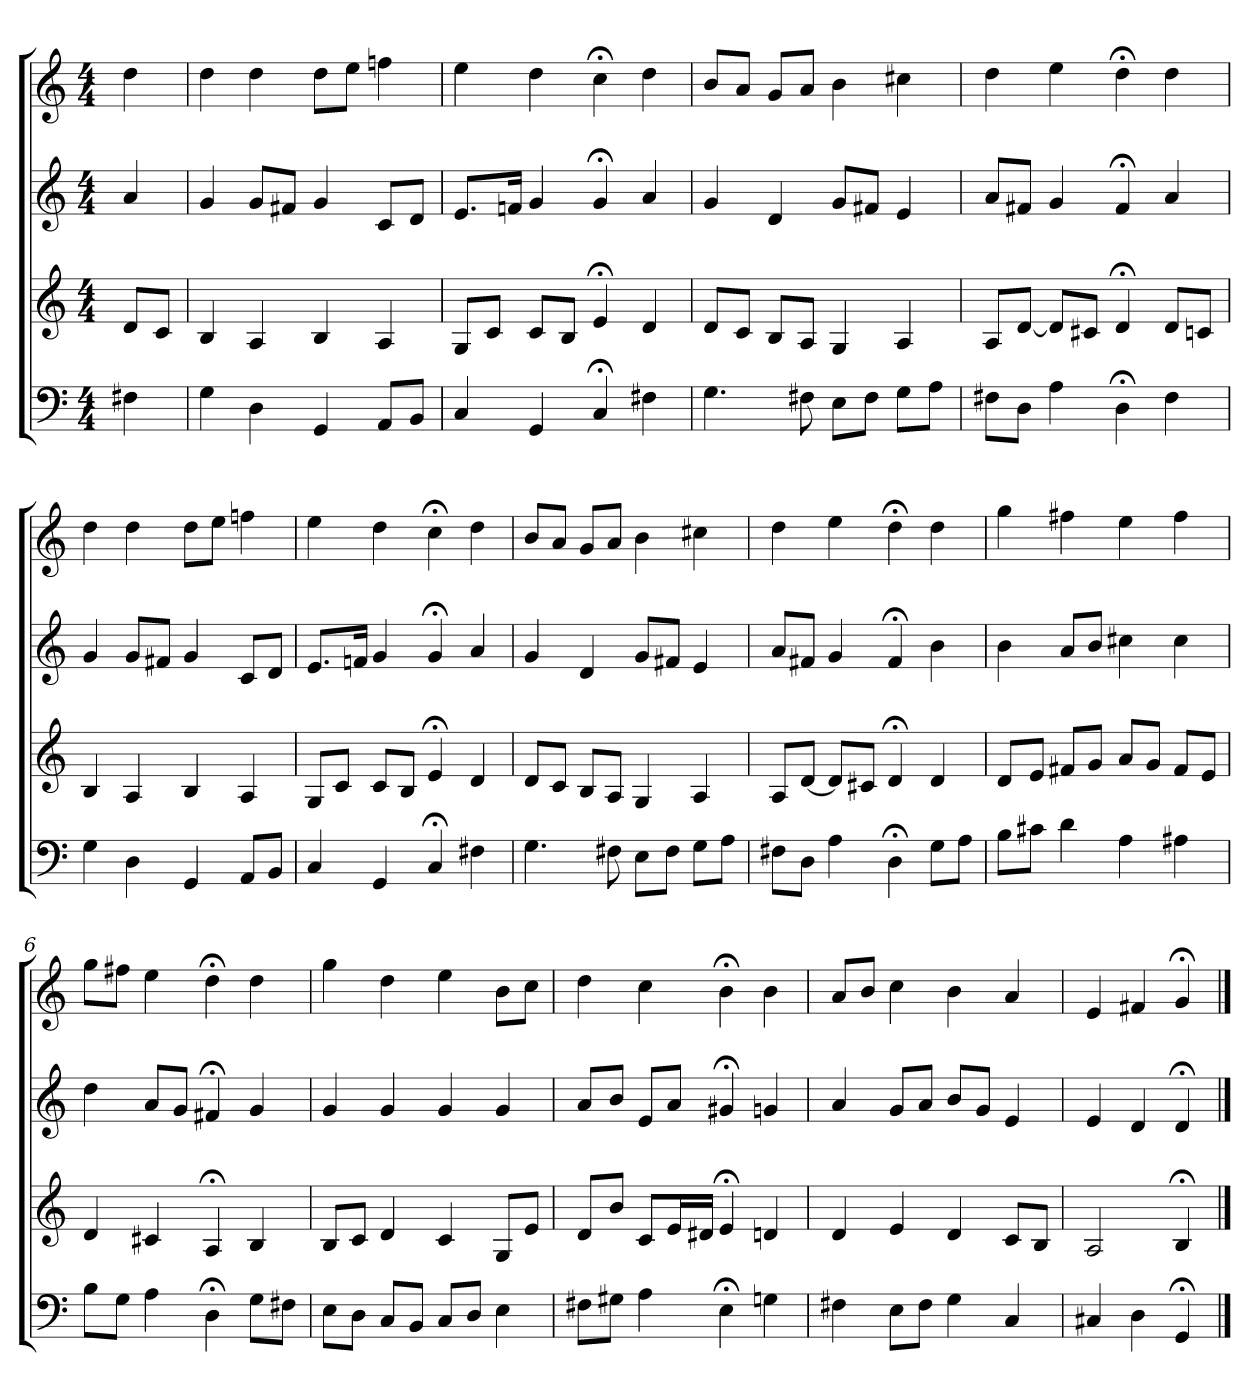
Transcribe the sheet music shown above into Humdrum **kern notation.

**kern	**kern	**kern	**kern
*part4	*part3	*part2	*part1
*staff4	*staff3	*staff2	*staff1
*M4/4	*M4/4	*M4/4	*M4/4
=	=	=	=
4F#X	8dL	4a	4dd
.	8cJ	.	.
=1	=1	=1	=1
4G	4B	4g	4dd
4D	4A	8gL	4dd
.	.	8f#XJ	.
4GG	4B	4g	8ddL
.	.	.	8eeJ
8AAL	4A	8cL	4ffn
8BBJ	.	8dJ	.
=2	=2	=2	=2
4C	8GL	8.eL	4ee
.	8cJ	.	.
.	.	16fnJk	.
4GG	8cL	4g	4dd
.	8BJ	.	.
4C;<	4e;<	4g;<	4cc;<
4F#X	4d	4a	4dd
=3	=3	=3	=3
4.G	8dL	4g	8bL
.	8cJ	.	8aJ
.	8BL	4d	8gL
8F#X	8AJ	.	8aJ
8EL	4G	8gL	4b
8F#J	.	8f#XJ	.
8GL	4A	4e	4cc#X
8AJ	.	.	.
=4	=4	=4	=4
8F#XL	8AL	8aL	4dd
8DJ	[8dJ	8f#XJ	.
4A	8dL]	4g	4ee
.	8c#XJ	.	.
4D;<	4d;<	4f#;<	4dd;<
4F#	8dL	4a	4dd
.	8cnJ	.	.
=1	=1	=1	=1
4G	4B	4g	4dd
4D	4A	8gL	4dd
.	.	8f#XJ	.
4GG	4B	4g	8ddL
.	.	.	8eeJ
8AAL	4A	8cL	4ffn
8BBJ	.	8dJ	.
=2	=2	=2	=2
4C	8GL	8.eL	4ee
.	8cJ	.	.
.	.	16fnJk	.
4GG	8cL	4g	4dd
.	8BJ	.	.
4C;<	4e;<	4g;<	4cc;<
4F#X	4d	4a	4dd
=3	=3	=3	=3
4.G	8dL	4g	8bL
.	8cJ	.	8aJ
.	8BL	4d	8gL
8F#X	8AJ	.	8aJ
8EL	4G	8gL	4b
8F#J	.	8f#XJ	.
8GL	4A	4e	4cc#X
8AJ	.	.	.
=4	=4	=4	=4
8F#XL	8AL	8aL	4dd
8DJ	[8dJ	8f#XJ	.
4A	8dL]	4g	4ee
.	8c#XJ	.	.
4D;<	4d;<	4f#;<	4dd;<
8GL	4d	4b	4dd
8AJ	.	.	.
=5	=5	=5	=5
8BL	8dL	4b	4gg
8c#XJ	8eJ	.	.
4d	8f#XL	8aL	4ff#X
.	8gJ	8bJ	.
4A	8aL	4cc#X	4ee
.	8gJ	.	.
4A#X	8f#L	4cc#	4ff#
.	8eJ	.	.
=6	=6	=6	=6
8BL	4d	4dd	8ggL
8GJ	.	.	8ff#XJ
4A	4c#X	8aL	4ee
.	.	8gJ	.
4D;<	4A;<	4f#X;<	4dd;<
8GL	4B	4g	4dd
8F#XJ	.	.	.
=7	=7	=7	=7
8EL	8BL	4g	4gg
8DJ	8cJ	.	.
8CL	4d	4g	4dd
8BBJ	.	.	.
8CL	4c	4g	4ee
8DJ	.	.	.
4E	8GL	4g	8bL
.	8eJ	.	8ccJ
=8	=8	=8	=8
8F#XL	8dL	8aL	4dd
8G#XJ	8bJ	8bJ	.
4A	8cL	8eL	4cc
.	16eL	8aJ	.
.	16d#XJJ	.	.
4E;<	4e;<	4g#X;<	4b;<
4Gn	4dn	4gn	4b
=9	=9	=9	=9
4F#X	4d	4a	8aL
.	.	.	8bJ
8EL	4e	8gL	4cc
8F#J	.	8aJ	.
4G	4d	8bL	4b
.	.	8gJ	.
4C	8cL	4e	4a
.	8BJ	.	.
=10	=10	=10	=10
4C#X	2A	4e	4e
4D	.	4d	4f#X
4GG;<	4B;<	4d;<	4g;<
==	==	==	==
*-	*-	*-	*-
